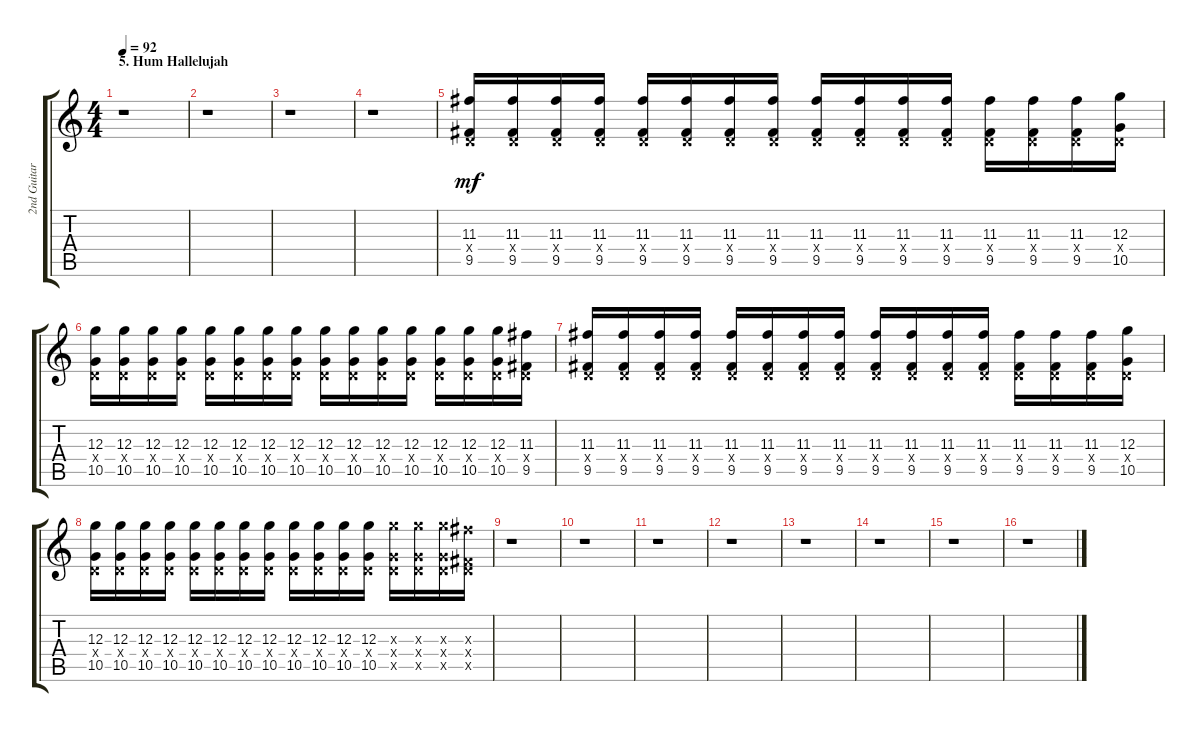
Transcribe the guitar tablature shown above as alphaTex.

\track ("2nd Guitarist unknown" "2nd Guitar") {instrument distortionguitar}
\staff {score tabs}
\tuning (E4 B3 G3 D3 A2 D2) {hide}
\ts (4 4)
\section ("" "5. Hum Hallelujah")
\tempo 92
\clef g2
\ks c
r.1{dy mf instrument distortionguitar} |
r.1 |
r.1 |
r.1 |
(11.3 0.4{x} 9.5).16{balance 16} (11.3 0.4{x} 9.5).16 (11.3 0.4{x} 9.5).16 (11.3 0.4{x} 9.5).16 (11.3 0.4{x} 9.5).16 (11.3 0.4{x} 9.5).16 (11.3 0.4{x} 9.5).16 (11.3 0.4{x} 9.5).16 (11.3 0.4{x} 9.5).16 (11.3 0.4{x} 9.5).16 (11.3 0.4{x} 9.5).16 (11.3 0.4{x} 9.5).16 (11.3 0.4{x} 9.5).16 (11.3 0.4{x} 9.5).16 (11.3 0.4{x} 9.5).16 (12.3 0.4{x} 10.5).16 |
(12.3 0.4{x} 10.5).16 (12.3 0.4{x} 10.5).16 (12.3 0.4{x} 10.5).16 (12.3 0.4{x} 10.5).16 (12.3 0.4{x} 10.5).16 (12.3 0.4{x} 10.5).16 (12.3 0.4{x} 10.5).16 (12.3 0.4{x} 10.5).16 (12.3 0.4{x} 10.5).16 (12.3 0.4{x} 10.5).16 (12.3 0.4{x} 10.5).16 (12.3 0.4{x} 10.5).16 (12.3 0.4{x} 10.5).16 (12.3 0.4{x} 10.5).16 (12.3 0.4{x} 10.5).16 (11.3 0.4{x} 9.5).16 |
(11.3 0.4{x} 9.5).16 (11.3 0.4{x} 9.5).16 (11.3 0.4{x} 9.5).16 (11.3 0.4{x} 9.5).16 (11.3 0.4{x} 9.5).16 (11.3 0.4{x} 9.5).16 (11.3 0.4{x} 9.5).16 (11.3 0.4{x} 9.5).16 (11.3 0.4{x} 9.5).16 (11.3 0.4{x} 9.5).16 (11.3 0.4{x} 9.5).16 (11.3 0.4{x} 9.5).16 (11.3 0.4{x} 9.5).16 (11.3 0.4{x} 9.5).16 (11.3 0.4{x} 9.5).16 (12.3 0.4{x} 10.5).16 |
(12.3 0.4{x} 10.5).16 (12.3 0.4{x} 10.5).16 (12.3 0.4{x} 10.5).16 (12.3 0.4{x} 10.5).16 (12.3 0.4{x} 10.5).16 (12.3 0.4{x} 10.5).16 (12.3 0.4{x} 10.5).16 (12.3 0.4{x} 10.5).16 (12.3 0.4{x} 10.5).16 (12.3 0.4{x} 10.5).16 (12.3 0.4{x} 10.5).16 (12.3 0.4{x} 10.5).16 (12.3{x} 0.4{x} 10.5{x}).16 (12.3{x} 0.4{x} 10.5{x}).16 (12.3{x} 0.4{x} 10.5{x}).16 (11.3{x} 0.4{x} 9.5{x}).16 |
r.1 |
r.1 |
r.1 |
r.1 |
r.1 |
r.1 |
r.1 |
r.1
